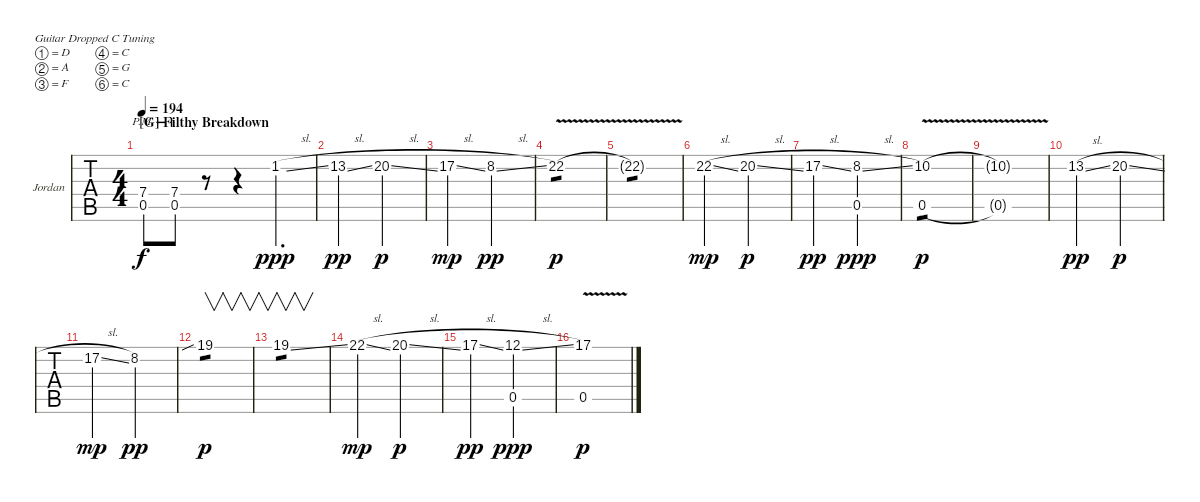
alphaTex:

\bracketExtendMode groupsimilarinstruments
\firstSystemTrackNameOrientation horizontal
\otherSystemsTrackNameOrientation horizontal
\track ("Jordan" "Jordan") {instrument electricguitarclean}
\staff {tabs}
\tuning (D4 A3 F3 C3 G2 C2)
\ts (4 4)
\section ("G" "Filthy Breakdown")
\tempo 194
\clef g2
\scale
0.423741
\ks c
(0.5{pm} 7.4{pm}).8{dy f} (7.4{pm} 0.5{pm}).8 r.8 r.4 1.2{sl}.4{d dy ppp} |
\scale
0.33609 13.2{sl}.2{dy pp} 20.2{sl}.2{dy p} |
\scale
0.240413 17.2{sl}.2{dy mp} 8.2{sl}.2{dy pp} |
\scale
0.285352 22.2{v}.1{tp 1 dy p} |
\scale
0.249815 22.2{v t}.1{tp 1} |
\scale
0.464776 22.2{sl}.2{dy mp} 20.2{sl}.2{dy p} |
\scale
0.536088 17.2{sl}.2{dy pp} (8.2{sl} 0.5).2{dy ppp} |
\scale
0.248388 (10.2{v} 0.5).1{tp 1 dy p} |
\scale
0.215714 (10.2{v t} 0.5{t}).1 |
\scale
0.535 13.2{sl}.2{dy pp} 20.2{sl}.2{dy p} |
\scale
0.464992 17.2{sl}.2{dy mp} 8.2.2{dy pp} |
\scale
0.281072 19.1{sib}.1{v tp 1 dy p} |
\scale
0.254098 19.1{ss}.1{v tp 1} |
\scale
0.464776 22.1{sl}.2{dy mp} 20.1{sl}.2{dy p} |
\scale
0.536088 17.1{sl}.2{dy pp} (12.1{sl} 0.5).2{dy ppp} |
\scale
0.244105 (17.1{v} 0.5).1{dy p}
